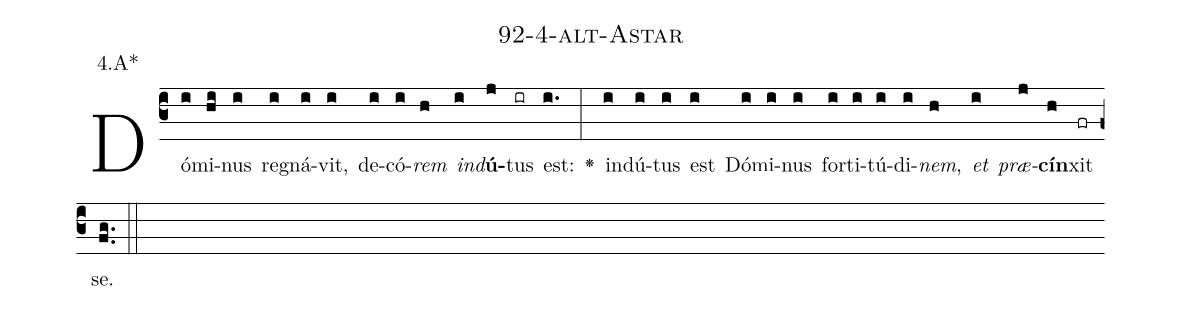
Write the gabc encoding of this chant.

name: 92-4-alt-Astar;
annotation: 4.A*;
%%
(c3)Dó(i)mi(hi)nus(i) re(i)gná(i)vit,(i) de(i)có(i)<i>rem</i>(h) <i>ind</i>(i)<b>ú</b>(j)tus(ir) est:(i.) <v>\greheightstar</v>(:) ind(i)ú(i)tus(i) est(i) Dó(i)mi(i)nus(i) for(i)ti(i)tú(i)di(i)<i>nem</i>,(h) <i>et</i>(i) <i>præ</i>(j)<b>cín</b>(h)xit(fr) se.(fg..) (::)


%E(i) u(h) o(i) u(j) a(h) e.(fg..) (::)
